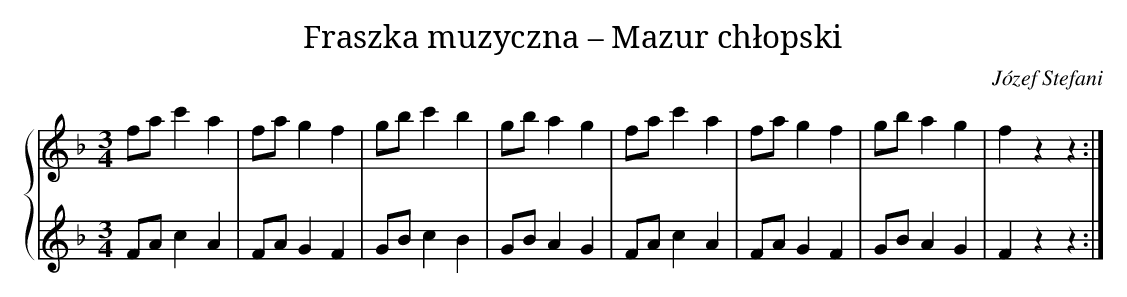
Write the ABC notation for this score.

X:1
T: Fraszka muzyczna – Mazur chłopski
C: Józef Stefani
L: 1/4
M: 3/4
%%staves {1 2}
V: 1 clef=treble
V: 2 clef=treble
K: F
[V:1] f/a/c'a |
[V:2] F/A/cA |
[V:1] f/a/gf |
[V:2] F/A/GF |
[V:1] g/b/c'b |
[V:2] G/B/cB |
[V:1] g/b/ag |
[V:2] G/B/AG |
[V:1] f/a/c'a |
[V:2] F/A/cA |
[V:1] f/a/gf |
[V:2] F/A/GF |
[V:1] g/b/ag |
[V:2] G/B/AG |
[V:1] fzz :|]
[V:2] Fzz :|]
